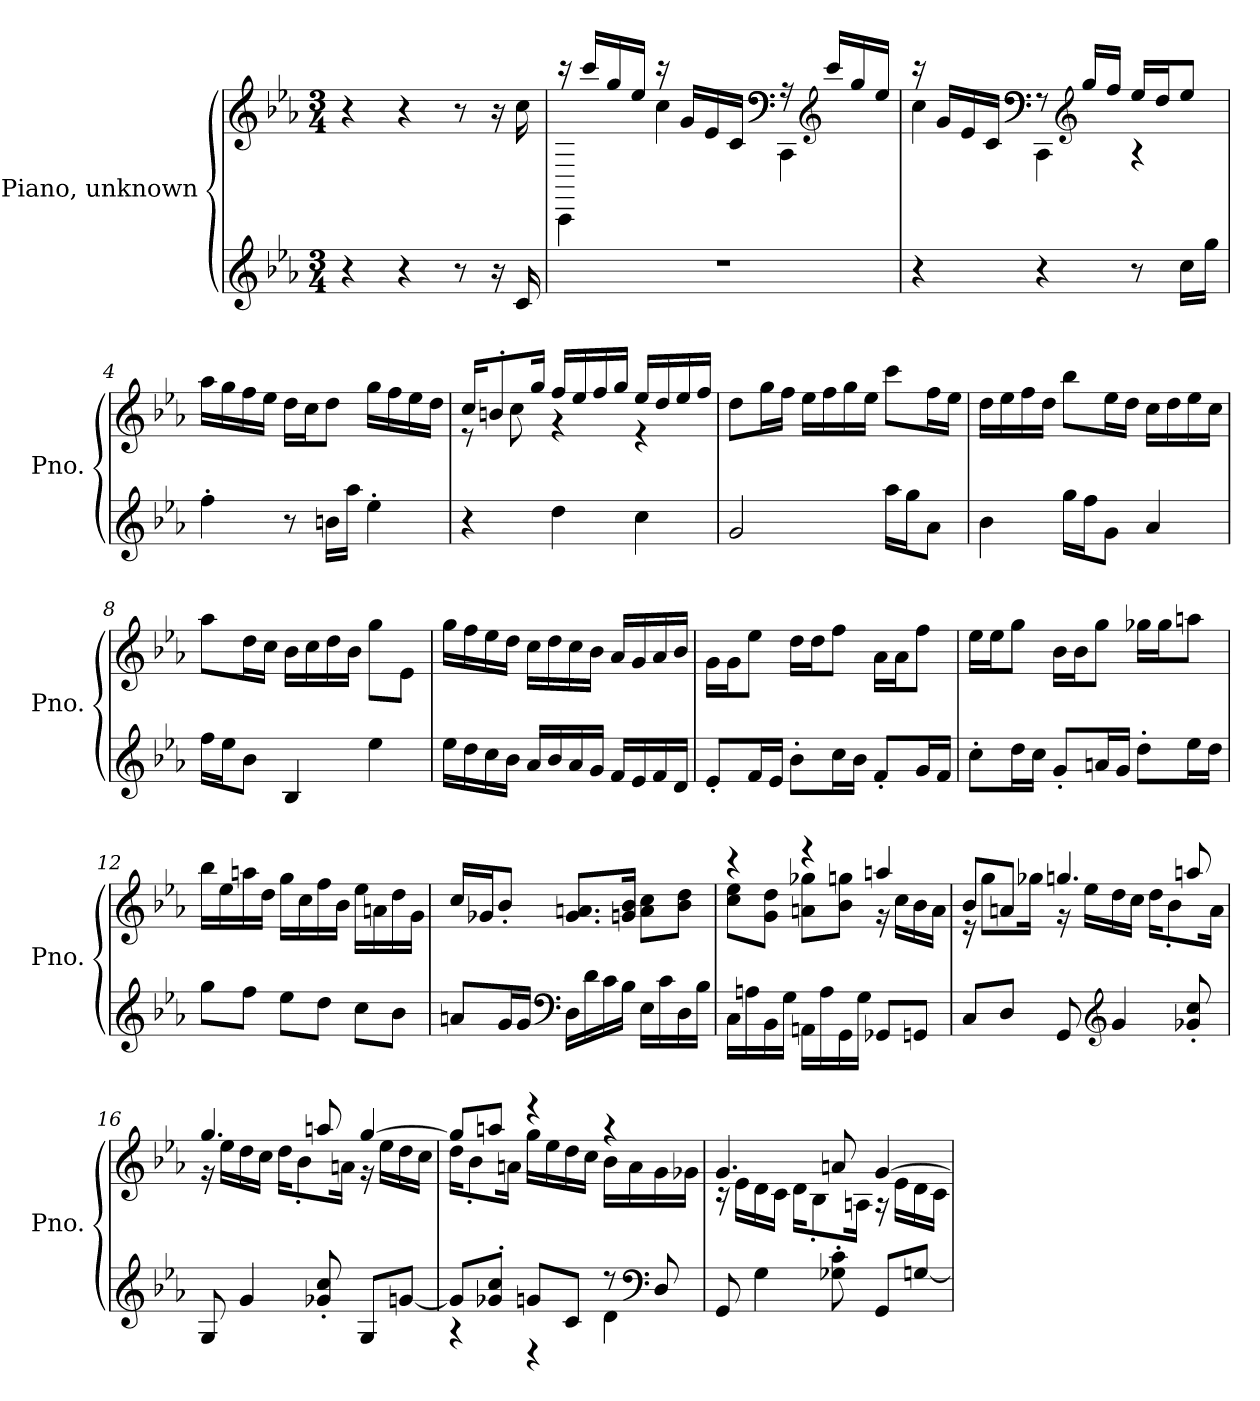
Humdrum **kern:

**kern	**kern
*part1	*part1
*staff2	*staff1
*I"Piano, unknown	*
*I'Pno.	*
*clefG2	*clefG2
*k[b-e-a-]	*k[b-e-a-]
*M3/4	*M3/4
*MM100	*MM100
=1	=1
4r	4r
4r	4r
8r	8r
16r	16r
16c/	16cc\
=2	=2
*	*^
2.r	16r	4CC\
.	16ccc/LL	.
.	16gg/	.
.	16ee-/JJ	.
.	16r	4cc\
.	16g/LL	.
.	16e-/	.
.	16c/JJ	.
*	*clefF4	*
.	16r	4CC\
*	*clefG2	*
.	16ccc/LL	.
.	16gg/	.
.	16ee-/JJ	.
=3	=3	=3
4r	16r	4cc\
.	16g/LL	.
.	16e-/	.
.	16c/JJ	.
*	*clefF4	*
4r	8r	4CC\
*	*clefG2	*
.	16gg/LL	.
.	16ff/JJ	.
8r	16ee-/LL	4r
.	16dd/J	.
16cc\LL	8ee-/J	.
16gg\JJ	.	.
*	*v	*v
!!LO:LB:g=z
=4	=4
4ff'\	16aa-\LL
.	16gg\
.	16ff\
.	16ee-\JJ
8r	16dd\LL
.	16cc\J
16bn\LL	8dd\J
16aa-\JJ	.
4ee-'\	16gg\LL
.	16ff\
.	16ee-\
.	16dd\JJ
=5	=5
*	*^
4r	16cc/KL	8r
.	8bn'/	.
.	.	8cc\
.	16gg/Jk	.
4dd\	16ff/LL	4r
.	16ee-/	.
.	16ff/	.
.	16gg/JJ	.
4cc\	16ee-/LL	4r
.	16dd/	.
.	16ee-/	.
.	16ff/JJ	.
*	*v	*v
=6	=6
2g/	8dd\L
.	16gg\L
.	16ff\JJ
.	16ee-\LL
.	16ff\
.	16gg\
.	16ee-\JJ
16aa-\LL	8ccc\L
16gg\J	.
8a-\J	16ff\L
.	16ee-\JJ
!!LO:LB:g=z
=7	=7
4b-\	16dd\LL
.	16ee-\
.	16ff\
.	16dd\JJ
16gg\LL	8bb-\L
16ff\J	.
8g\J	16ee-\L
.	16dd\JJ
4a-/	16cc\LL
.	16dd\
.	16ee-\
.	16cc\JJ
=8	=8
16ff\LL	8aa-\L
16ee-\J	.
8b-\J	16dd\L
.	16cc\JJ
4B-/	16b-\LL
.	16cc\
.	16dd\
.	16b-\JJ
4ee-\	8gg\L
.	8e-\J
=9	=9
16ee-\LL	16gg\LL
16dd\	16ff\
16cc\	16ee-\
16b-\JJ	16dd\JJ
16a-/LL	16cc\LL
16b-/	16dd\
16a-/	16cc\
16g/JJ	16b-\JJ
16f/LL	16a-/LL
16e-/	16g/
16f/	16a-/
16d/JJ	16b-/JJ
!!LO:LB:g=z
=10	=10
8e-'/L	16g\LL
.	16g\J
16f/L	8ee-\J
16e-/JJ	.
8b-'\L	16dd\LL
.	16dd\J
16cc\L	8ff\J
16b-\JJ	.
8f'/L	16a-\LL
.	16a-\J
16g/L	8ff\J
16f/JJ	.
=11	=11
8cc'\L	16ee-\LL
.	16ee-\J
16dd\L	8gg\J
16cc\JJ	.
8g'/L	16b-\LL
.	16b-\J
16an/L	8gg\J
16g/JJ	.
8dd'\L	16gg-X\LL
.	16gg-\J
16ee-\L	8aan\J
16dd\JJ	.
=12	=12
8gg\L	16bb-\LL
.	16ee-\
8ff\J	16aan\
.	16dd\JJ
8ee-\L	16gg\LL
.	16cc\
8dd\J	16ff\
.	16b-\JJ
8cc\L	16ee-\LL
.	16an\
8b-\J	16dd\
.	16g\JJ
!!LO:LB:g=z
=13	=13
8an/L	16cc/LL
.	16g-X/J
16g/L	8b-'/J
16g/JJ	.
*clefF4	*
16D\LL	8.g-/ 8.an/L
16d\	.
16c\	.
16B-\JJ	16gn/ 16b-/Jk
16E-\LL	8a\ 8cc\L
16c\	.
16D\	8b-\ 8dd\J
16B-\JJ	.
=14	=14
*	*^
16C\LL	4r	8cc\ 8ee-\L
16An\	.	.
16BB-\	.	8g\ 8dd\J
16G\JJ	.	.
16AAn\LL	4r	8an\ 8gg-X\L
16A\	.	.
16GG\	.	8b-\ 8ggn\J
16G\JJ	.	.
8GG-X/L	4aan/	16r
.	.	16cc\LL
8GGn/J	.	16b-\
.	.	16a\JJ
!!LO:LB:g=z	!!
=15	=15	=15
8C/L	8b-/L	16r
.	.	8gg\L
8D/J	8an/J	.
.	.	16gg-X\Jk
8GG/	4.ggn/	16r
.	.	16ee-\LL
*clefG2	*	*
4g/	.	16dd\
.	.	16cc\JJ
.	.	16dd\KL
.	.	8b-'\
8g-X/' 8cc/'	8aan/	.
.	.	16a\Jk
=16	=16	=16
8G/	4.gg/	16r
.	.	16ee-\LL
4g/	.	16dd\
.	.	16cc\JJ
.	.	16dd\KL
.	.	8b-'\
8g-X/' 8cc/'	8aan/	.
.	.	16an\Jk
8G/L	[4gg/	16r
.	.	16ee-\LL
[8gn/J	.	16dd\
.	.	16cc\JJ
!!LO:PB:g=z	!!
=17	=17	=17
*^	*	*
8g/L]	4r	8gg/L]	16dd\KL
.	.	.	8b-'\
8g-X/' 8cc/'J	.	8aan/J	.
.	.	.	16an\Jk
8gn/L	4r	4r	16gg\LL
.	.	.	16ee-\
8c/J	.	.	16dd\
.	.	.	16cc\JJ
8r	4d\	4r	16b-\LL
.	.	.	16a\
*clefF4	*	*	*
8D/	.	.	16g\
.	.	.	16g-X\JJ
*v	*v	*	*
=18	=18	=18
8GG/	4.g/	16r
.	.	16e-\LL
4G\	.	16d\
.	.	16c\JJ
.	.	16d\KL
.	.	8B-'\
8G-X\' 8c\'	8an/	.
.	.	16An\Jk
8GG/L	[4g/	16r
.	.	16e-\LL
[8Gn/J	.	16d\
.	.	16c\JJ
*	*v	*v
=	=
*-	*-
